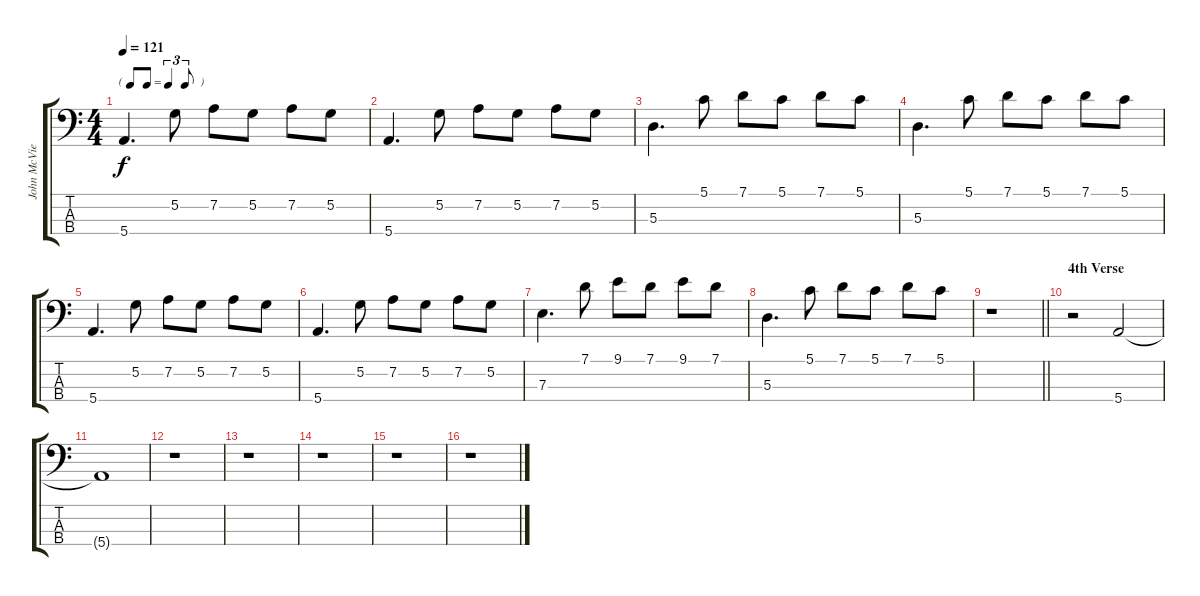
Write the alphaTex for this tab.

\track ("John McVie - Bass" "John McVie") {instrument electricbassfinger}
\staff {score tabs}
\tuning (G2 D2 A1 E1) {hide}
\ts (4 4)
\tf triplet8th
\tempo 121
\clef f4
\ks c
5.4.4{d dy f} 5.2.8 7.2.8 5.2.8 7.2.8 5.2.8 |
5.4.4{d} 5.2.8 7.2.8 5.2.8 7.2.8 5.2.8 |
5.3.4{d} 5.1.8 7.1.8 5.1.8 7.1.8 5.1.8 |
5.3.4{d} 5.1.8 7.1.8 5.1.8 7.1.8 5.1.8 |
5.4.4{d} 5.2.8 7.2.8 5.2.8 7.2.8 5.2.8 |
5.4.4{d} 5.2.8 7.2.8 5.2.8 7.2.8 5.2.8 |
7.3.4{d} 7.1.8 9.1.8 7.1.8 9.1.8 7.1.8 |
5.3.4{d} 5.1.8 7.1.8 5.1.8 7.1.8 5.1.8 |
\barLineRight lightlight
r.1 |
\section ("" "4th Verse")
r.2 5.4.2 |
5.4{t}.1 |
r.1 |
r.1 |
r.1 |
r.1 |
r.1
